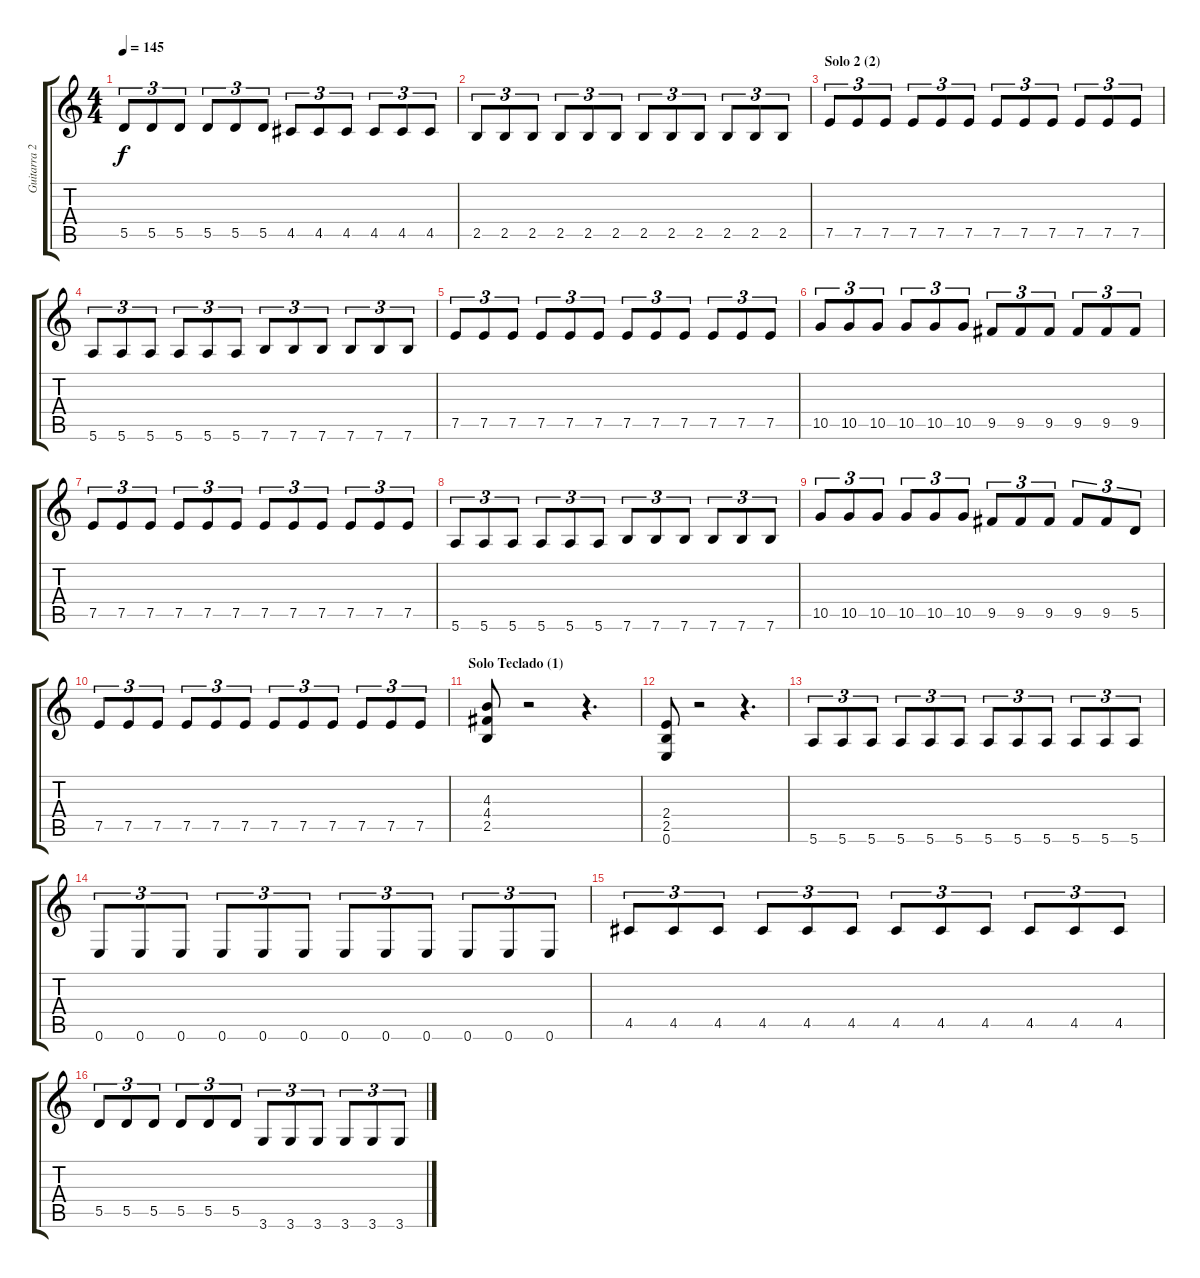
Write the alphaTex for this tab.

\track ("Guitarra 2" "Guitarra 2") {instrument distortionguitar}
\staff {score tabs}
\tuning (E4 B3 G3 D3 A2 E2) {hide}
\ts (4 4)
\tempo 145
\clef g2
\ks c
5.5.8{tu (3 2) dy f} 5.5.8{tu (3 2)} 5.5.8{tu (3 2)} 5.5.8{tu (3 2)} 5.5.8{tu (3 2)} 5.5.8{tu (3 2)} 4.5.8{tu (3 2)} 4.5.8{tu (3 2)} 4.5.8{tu (3 2)} 4.5.8{tu (3 2)} 4.5.8{tu (3 2)} 4.5.8{tu (3 2)} |
2.5.8{tu (3 2)} 2.5.8{tu (3 2)} 2.5.8{tu (3 2)} 2.5.8{tu (3 2)} 2.5.8{tu (3 2)} 2.5.8{tu (3 2)} 2.5.8{tu (3 2)} 2.5.8{tu (3 2)} 2.5.8{tu (3 2)} 2.5.8{tu (3 2)} 2.5.8{tu (3 2)} 2.5.8{tu (3 2)} |
\section ("" "Solo 2 (2)")
7.5.8{tu (3 2)} 7.5.8{tu (3 2)} 7.5.8{tu (3 2)} 7.5.8{tu (3 2)} 7.5.8{tu (3 2)} 7.5.8{tu (3 2)} 7.5.8{tu (3 2)} 7.5.8{tu (3 2)} 7.5.8{tu (3 2)} 7.5.8{tu (3 2)} 7.5.8{tu (3 2)} 7.5.8{tu (3 2)} |
5.6.8{tu (3 2)} 5.6.8{tu (3 2)} 5.6.8{tu (3 2)} 5.6.8{tu (3 2)} 5.6.8{tu (3 2)} 5.6.8{tu (3 2)} 7.6.8{tu (3 2)} 7.6.8{tu (3 2)} 7.6.8{tu (3 2)} 7.6.8{tu (3 2)} 7.6.8{tu (3 2)} 7.6.8{tu (3 2)} |
7.5.8{tu (3 2)} 7.5.8{tu (3 2)} 7.5.8{tu (3 2)} 7.5.8{tu (3 2)} 7.5.8{tu (3 2)} 7.5.8{tu (3 2)} 7.5.8{tu (3 2)} 7.5.8{tu (3 2)} 7.5.8{tu (3 2)} 7.5.8{tu (3 2)} 7.5.8{tu (3 2)} 7.5.8{tu (3 2)} |
10.5.8{tu (3 2)} 10.5.8{tu (3 2)} 10.5.8{tu (3 2)} 10.5.8{tu (3 2)} 10.5.8{tu (3 2)} 10.5.8{tu (3 2)} 9.5.8{tu (3 2)} 9.5.8{tu (3 2)} 9.5.8{tu (3 2)} 9.5.8{tu (3 2)} 9.5.8{tu (3 2)} 9.5.8{tu (3 2)} |
7.5.8{tu (3 2)} 7.5.8{tu (3 2)} 7.5.8{tu (3 2)} 7.5.8{tu (3 2)} 7.5.8{tu (3 2)} 7.5.8{tu (3 2)} 7.5.8{tu (3 2)} 7.5.8{tu (3 2)} 7.5.8{tu (3 2)} 7.5.8{tu (3 2)} 7.5.8{tu (3 2)} 7.5.8{tu (3 2)} |
5.6.8{tu (3 2)} 5.6.8{tu (3 2)} 5.6.8{tu (3 2)} 5.6.8{tu (3 2)} 5.6.8{tu (3 2)} 5.6.8{tu (3 2)} 7.6.8{tu (3 2)} 7.6.8{tu (3 2)} 7.6.8{tu (3 2)} 7.6.8{tu (3 2)} 7.6.8{tu (3 2)} 7.6.8{tu (3 2)} |
10.5.8{tu (3 2)} 10.5.8{tu (3 2)} 10.5.8{tu (3 2)} 10.5.8{tu (3 2)} 10.5.8{tu (3 2)} 10.5.8{tu (3 2)} 9.5.8{tu (3 2)} 9.5.8{tu (3 2)} 9.5.8{tu (3 2)} 9.5.8{tu (3 2)} 9.5.8{tu (3 2)} 5.5.8{tu (3 2)} |
7.5.8{tu (3 2)} 7.5.8{tu (3 2)} 7.5.8{tu (3 2)} 7.5.8{tu (3 2)} 7.5.8{tu (3 2)} 7.5.8{tu (3 2)} 7.5.8{tu (3 2)} 7.5.8{tu (3 2)} 7.5.8{tu (3 2)} 7.5.8{tu (3 2)} 7.5.8{tu (3 2)} 7.5.8{tu (3 2)} |
\section ("" "Solo Teclado (1)")
(4.3 4.4 2.5).8 r.2 r.4{d} |
(2.4 2.5 0.6).8 r.2 r.4{d} |
5.6.8{tu (3 2)} 5.6.8{tu (3 2)} 5.6.8{tu (3 2)} 5.6.8{tu (3 2)} 5.6.8{tu (3 2)} 5.6.8{tu (3 2)} 5.6.8{tu (3 2)} 5.6.8{tu (3 2)} 5.6.8{tu (3 2)} 5.6.8{tu (3 2)} 5.6.8{tu (3 2)} 5.6.8{tu (3 2)} |
0.6.8{tu (3 2)} 0.6.8{tu (3 2)} 0.6.8{tu (3 2)} 0.6.8{tu (3 2)} 0.6.8{tu (3 2)} 0.6.8{tu (3 2)} 0.6.8{tu (3 2)} 0.6.8{tu (3 2)} 0.6.8{tu (3 2)} 0.6.8{tu (3 2)} 0.6.8{tu (3 2)} 0.6.8{tu (3 2)} |
4.5.8{tu (3 2)} 4.5.8{tu (3 2)} 4.5.8{tu (3 2)} 4.5.8{tu (3 2)} 4.5.8{tu (3 2)} 4.5.8{tu (3 2)} 4.5.8{tu (3 2)} 4.5.8{tu (3 2)} 4.5.8{tu (3 2)} 4.5.8{tu (3 2)} 4.5.8{tu (3 2)} 4.5.8{tu (3 2)} |
5.5.8{tu (3 2)} 5.5.8{tu (3 2)} 5.5.8{tu (3 2)} 5.5.8{tu (3 2)} 5.5.8{tu (3 2)} 5.5.8{tu (3 2)} 3.6.8{tu (3 2)} 3.6.8{tu (3 2)} 3.6.8{tu (3 2)} 3.6.8{tu (3 2)} 3.6.8{tu (3 2)} 3.6.8{tu (3 2)}
